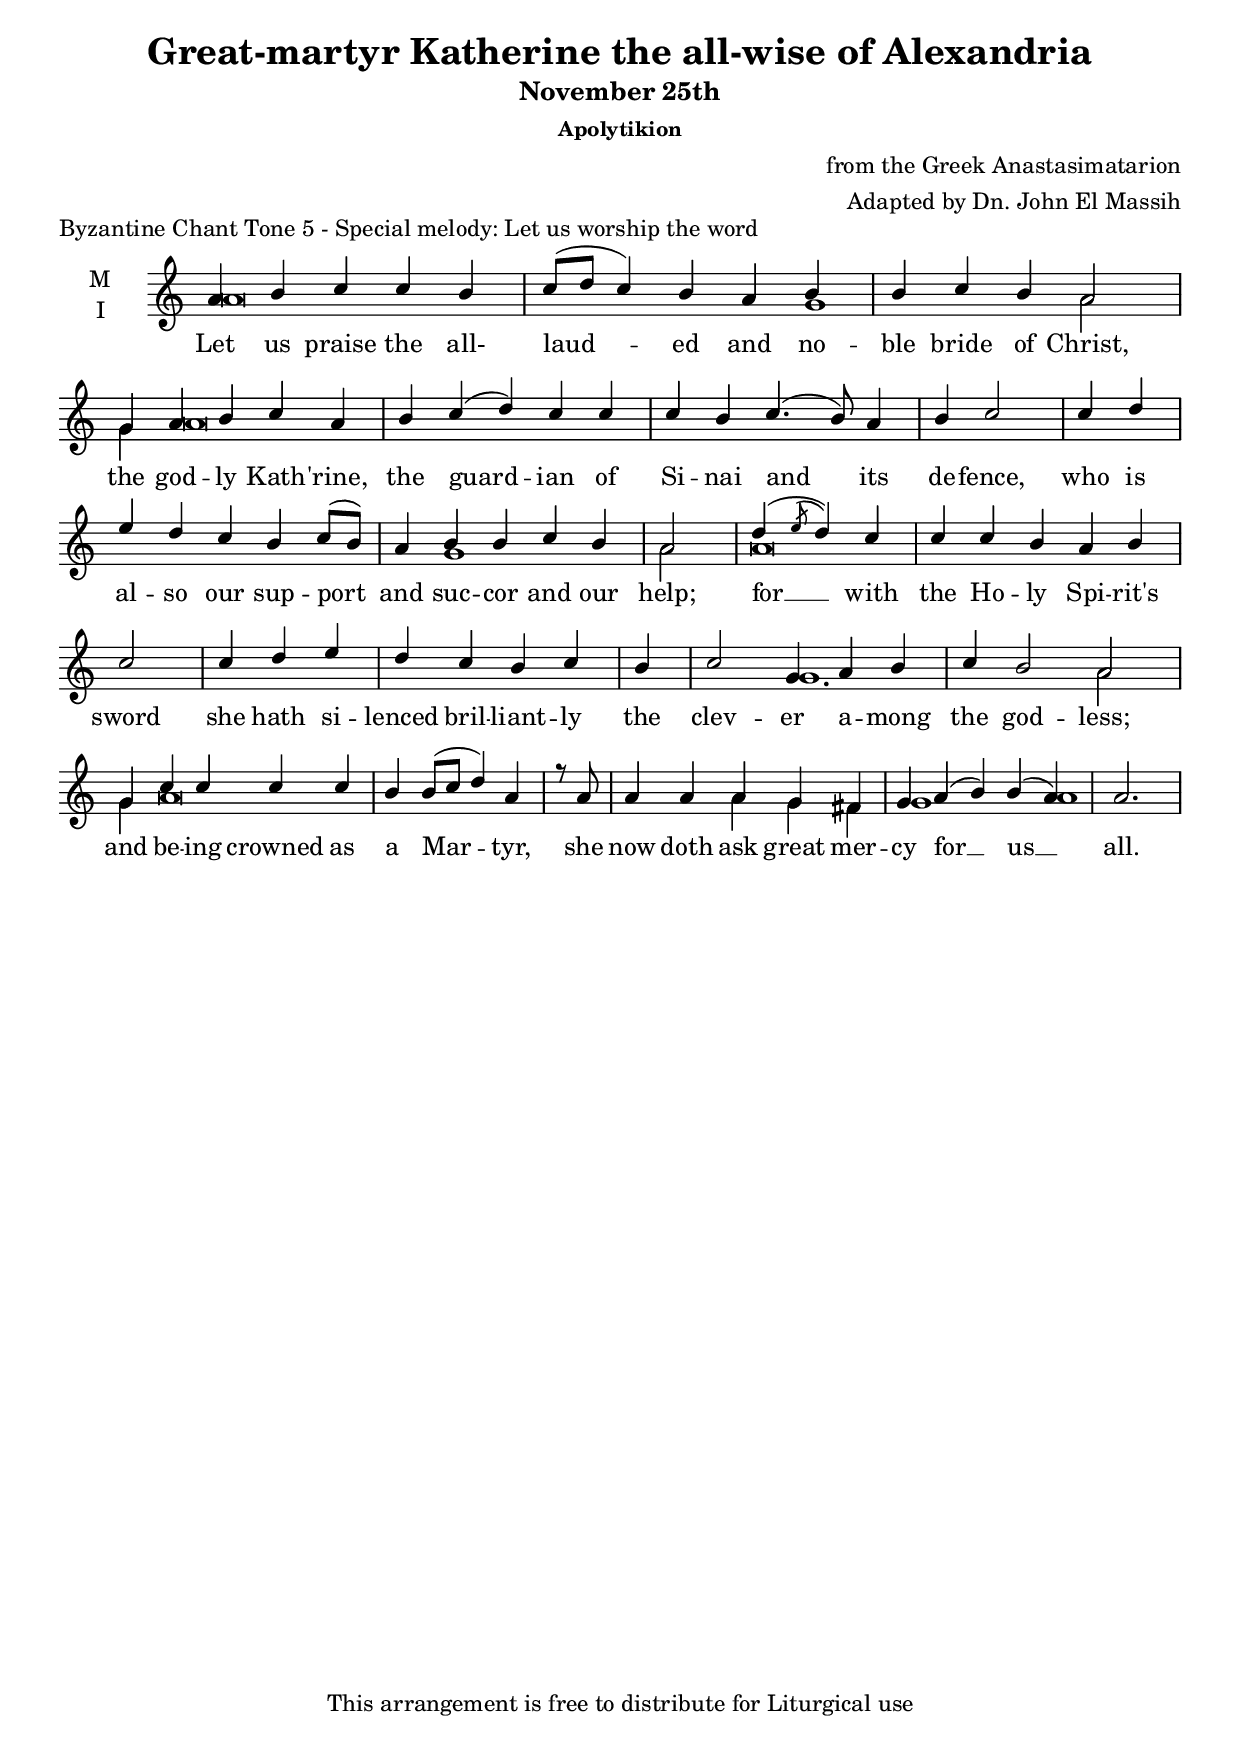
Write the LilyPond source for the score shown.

\version "2.18.2"

\header {
  title = "Great-martyr Katherine the all-wise of Alexandria"
  subtitle = "November 25th"
  subsubtitle = "Apolytikion"
  piece = "Byzantine Chant Tone 5 - Special melody: Let us worship the word"
  composer = "from the Greek Anastasimatarion"
  arranger = "Adapted by Dn. John El Massih"
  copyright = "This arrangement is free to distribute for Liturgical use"
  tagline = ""
}
\version "2.18.2"

% Provide an easy way to group a bunch of text together on a breve
% http://lilypond.org/doc/v2.18/Documentation/notation/working-with-ancient-music_002d_002dscenarios-and-solutions
recite = \once \override LyricText.self-alignment-X = #-1


global = {
  \time 5/4 % Not used, Time_signature_engraver is removed from layout
  \key c \major
  \set Timing.defaultBarType = "" %% Only put bar lines where I say
}

lyricText = \lyricmode {
  Let us praise the all- laud -- ed and no -- ble bride of Christ,
  the god -- ly Kath -- 'rine, the guard -- ian of Si -- nai and its de -- fence,
  who is al -- so our sup -- port and suc -- cor and our help;
  for __ with the Ho -- ly Spi -- rit's sword
    she hath si -- lenced bril -- liant -- ly
    the clev -- er a -- mong the god -- less;
  and be -- ing crowned as a Mar -- tyr,
  she now doth ask great mer  -- cy for __ us __ all.
}

melody = \relative a' {
  % Ritardando spanning several notes
  \override TextSpanner.bound-details.left.text = "rit."
  \global % Leave these here for key to display
  a4 b c c b c8( d c4) b a b b c b a2 \bar "|"
  g4 a b c a b c( d) c c c b c4.( b8) a4 b c2) \bar "|"
  c4 d e d c b c8( b) a4 b b c b a2 \bar "|"
  d4( \acciaccatura e8 d4) c c c b a b c2 \bar "|"
    c4 d e d c b c \bar "|"
    b c2 g4 a b c b2 a2 \bar "|"
  g4 c c c c b b8( c d4) a4 \bar "|"
  r8 a8 a4 a a g fis g a( b) b( a) a2. \bar "|"
}

ison = \relative c'' {
  \global % Leave these here for key to display
   a\breve s4 g1 a2
   g4 a\breve s\breve s4
   s\breve g1 a2
   a\breve s\breve s1 g1. a2
   g4 a\breve
   s2. a4 g fis g1 a1
}

\score {
  \new ChoirStaff <<
    \new Staff \with {
      midiInstrument = "choir aahs"
      instrumentName = \markup \center-column { M I }
    } <<
      \new Voice = "melody" { \voiceOne \melody }
      \new Voice = "ison" { \voiceTwo \ison }
    >>
    \new Lyrics \with {
      \override VerticalAxisGroup #'staff-affinity = #CENTER
    } \lyricsto "melody" \lyricText

  >>
  \layout {
    \context {
      \Staff
      \remove "Time_signature_engraver"
    }
    \context {
      \Score
      \omit BarNumber
    }
  }
  \midi { \tempo 4 = 250
          \context {
            \Voice
            \remove "Dynamic_performer"
    }
  }
}

